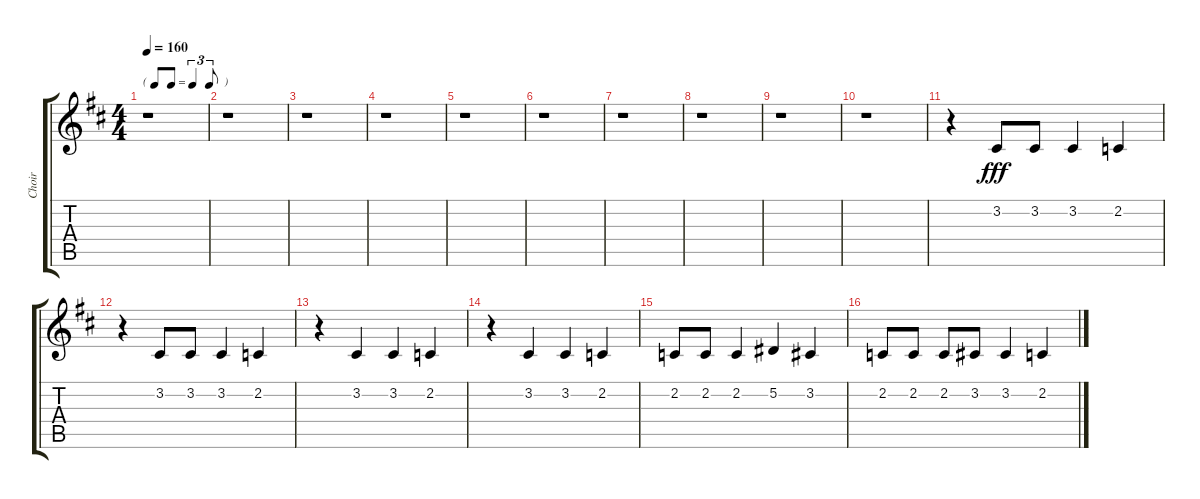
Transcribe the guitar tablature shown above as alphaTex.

\track ("Choir" "Choir") {instrument choiraahs}
\staff {score tabs}
\tuning (Eb4 Bb3 Gb3 Db3 Ab2 Eb2) {hide}
\ts (4 4)
\tf triplet8th
\tempo 160
\clef g2
\ks d
r.1{dy fff} |
r.1 |
r.1 |
r.1 |
r.1 |
r.1 |
r.1 |
r.1 |
r.1 |
r.1 |
r.4 3.2.8 3.2.8 3.2.4 2.2.4 |
r.4 3.2.8 3.2.8 3.2.4 2.2.4 |
r.4 3.2.4 3.2.4 2.2.4 |
r.4 3.2.4 3.2.4 2.2.4 |
2.2.8 2.2.8 2.2.4 5.2.4 3.2.4 |
2.2.8 2.2.8 2.2.8 3.2.8 3.2.4 2.2.4
